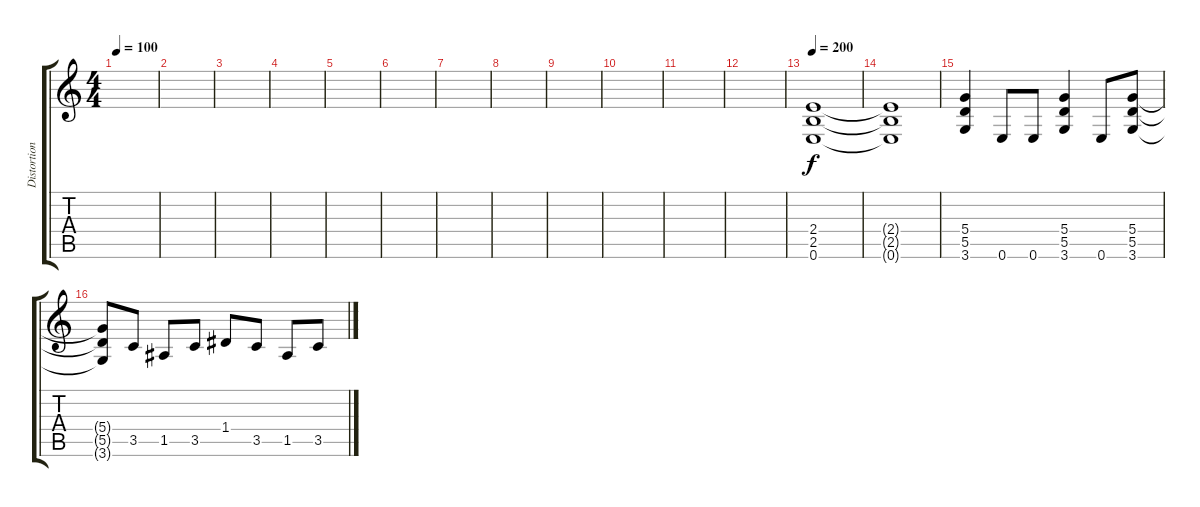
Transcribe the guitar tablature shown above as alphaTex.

\track ("Distortion Guitar 1" "Distortion") {instrument distortionguitar}
\staff {score tabs}
\tuning (E4 B3 G3 D3 A2 E2) {hide}
\ts (4 4)
\tempo 100
\clef g2
\ks c
|
|
|
|
|
|
|
|
|
|
|
|
\tempo 200
(2.4 2.5 0.6).1 |
(2.4{t} 2.5{t} 0.6{t}).1 |
(5.4 5.5 3.6).4 0.6.8 0.6.8 (5.4 5.5 3.6).4 0.6.8 (5.4 5.5 3.6).8 |
(5.4{t} 5.5{t} 3.6{t}).8 3.5.8 1.5.8 3.5.8 1.4.8 3.5.8 1.5.8 3.5.8
